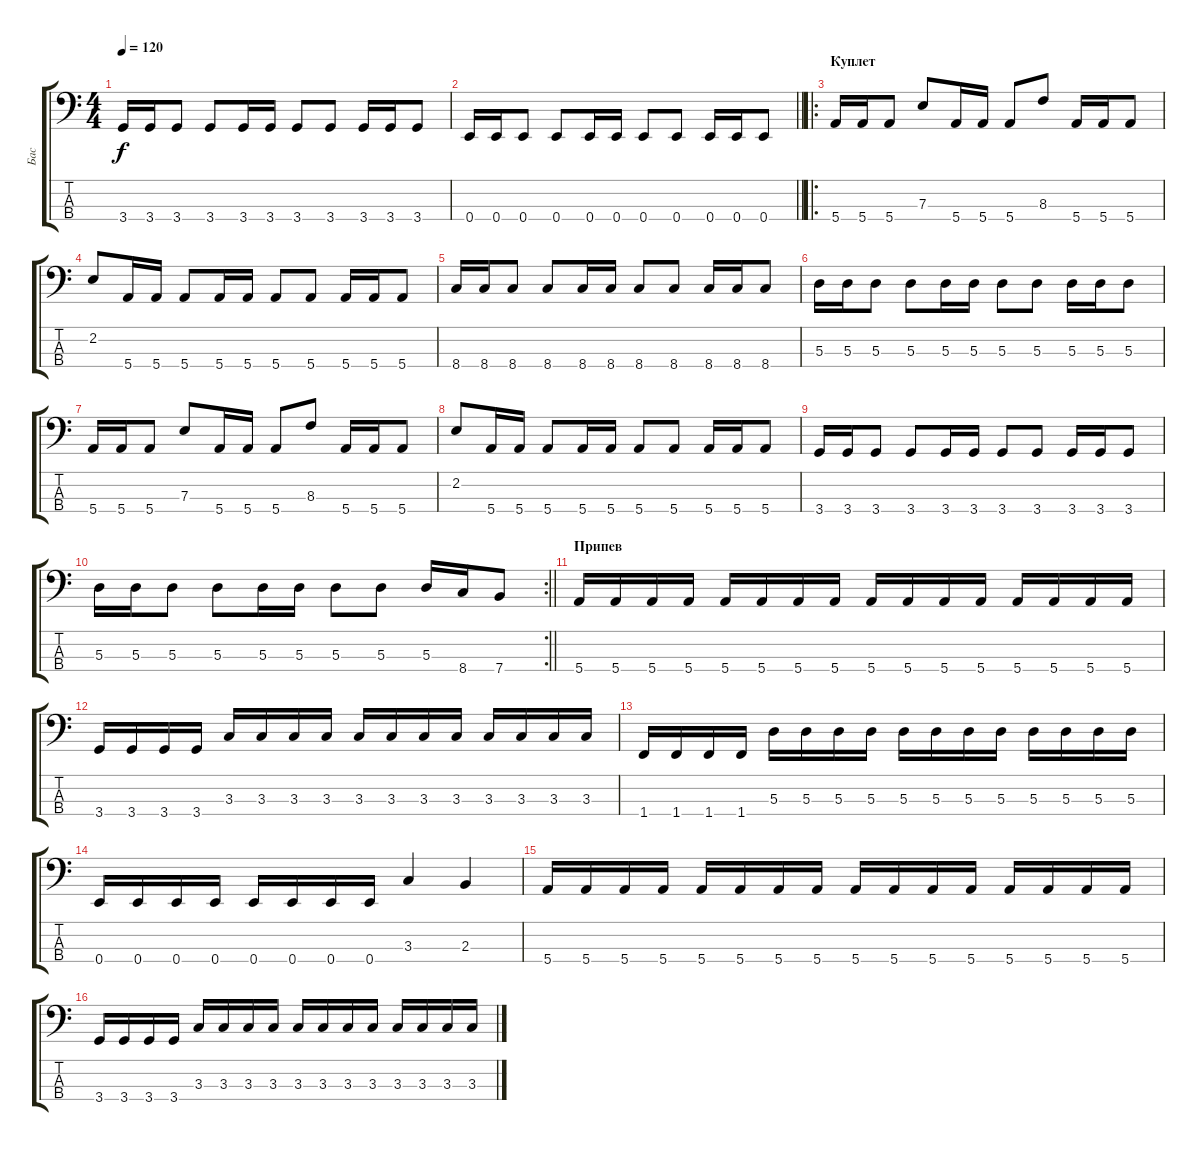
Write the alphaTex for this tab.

\track ("Бас" "Бас") {instrument electricbassfinger}
\staff {score tabs}
\tuning (G2 D2 A1 E1) {hide}
\ts (4 4)
\tempo 120
\clef f4
\ks c
3.4.16{dy f} 3.4.16 3.4.8 3.4.8 3.4.16 3.4.16 3.4.8 3.4.8 3.4.16 3.4.16 3.4.8 |
\barLineRight lightlight
0.4.16 0.4.16 0.4.8 0.4.8 0.4.16 0.4.16 0.4.8 0.4.8 0.4.16 0.4.16 0.4.8 |
\ro
\section ("" "Куплет")
5.4.16 5.4.16 5.4.8 7.3.8 5.4.16 5.4.16 5.4.8 8.3.8 5.4.16 5.4.16 5.4.8 |
2.2.8 5.4.16 5.4.16 5.4.8 5.4.16 5.4.16 5.4.8 5.4.8 5.4.16 5.4.16 5.4.8 |
8.4.16 8.4.16 8.4.8 8.4.8 8.4.16 8.4.16 8.4.8 8.4.8 8.4.16 8.4.16 8.4.8 |
5.3.16 5.3.16 5.3.8 5.3.8 5.3.16 5.3.16 5.3.8 5.3.8 5.3.16 5.3.16 5.3.8 |
5.4.16 5.4.16 5.4.8 7.3.8 5.4.16 5.4.16 5.4.8 8.3.8 5.4.16 5.4.16 5.4.8 |
2.2.8 5.4.16 5.4.16 5.4.8 5.4.16 5.4.16 5.4.8 5.4.8 5.4.16 5.4.16 5.4.8 |
3.4.16 3.4.16 3.4.8 3.4.8 3.4.16 3.4.16 3.4.8 3.4.8 3.4.16 3.4.16 3.4.8 |
\rc 2
\barLineRight lightlight
5.3.16 5.3.16 5.3.8 5.3.8 5.3.16 5.3.16 5.3.8 5.3.8 5.3.16 8.4.16 7.4.8 |
\section ("" "Припев")
5.4.16 5.4.16 5.4.16 5.4.16 5.4.16 5.4.16 5.4.16 5.4.16 5.4.16 5.4.16 5.4.16 5.4.16 5.4.16 5.4.16 5.4.16 5.4.16 |
3.4.16 3.4.16 3.4.16 3.4.16 3.3.16 3.3.16 3.3.16 3.3.16 3.3.16 3.3.16 3.3.16 3.3.16 3.3.16 3.3.16 3.3.16 3.3.16 |
1.4.16 1.4.16 1.4.16 1.4.16 5.3.16 5.3.16 5.3.16 5.3.16 5.3.16 5.3.16 5.3.16 5.3.16 5.3.16 5.3.16 5.3.16 5.3.16 |
0.4.16 0.4.16 0.4.16 0.4.16 0.4.16 0.4.16 0.4.16 0.4.16 3.3.4 2.3.4 |
5.4.16 5.4.16 5.4.16 5.4.16 5.4.16 5.4.16 5.4.16 5.4.16 5.4.16 5.4.16 5.4.16 5.4.16 5.4.16 5.4.16 5.4.16 5.4.16 |
3.4.16 3.4.16 3.4.16 3.4.16 3.3.16 3.3.16 3.3.16 3.3.16 3.3.16 3.3.16 3.3.16 3.3.16 3.3.16 3.3.16 3.3.16 3.3.16
